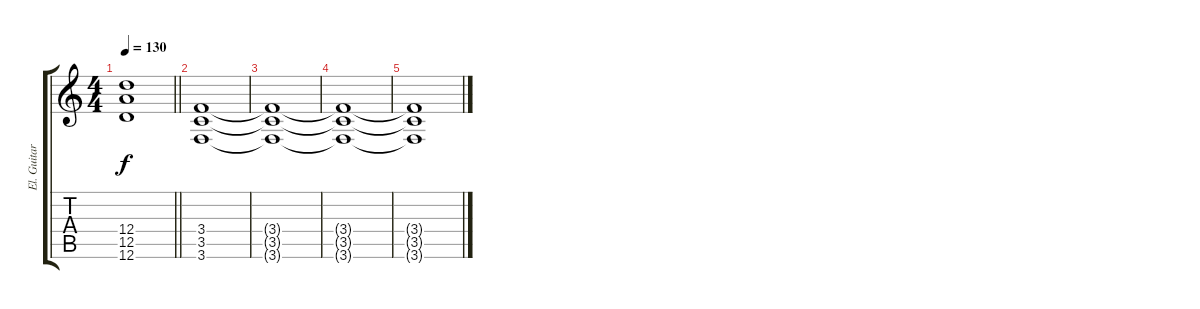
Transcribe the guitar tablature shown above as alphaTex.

\track ("El. Guitar" "El. Guitar") {instrument overdrivenguitar}
\staff {score tabs}
\tuning (E4 B3 G3 D3 A2 D2) {hide}
\ts (4 4)
\tempo 130
\clef g2
\barLineRight lightlight
\ks c
(12.4{t} 12.5{t} 12.6{t}).1{dy f} |
(3.4 3.5 3.6).1 |
(3.4{t} 3.5{t} 3.6{t}).1 |
(3.4{t} 3.5{t} 3.6{t}).1 |
(3.4{t} 3.5{t} 3.6{t}).1
